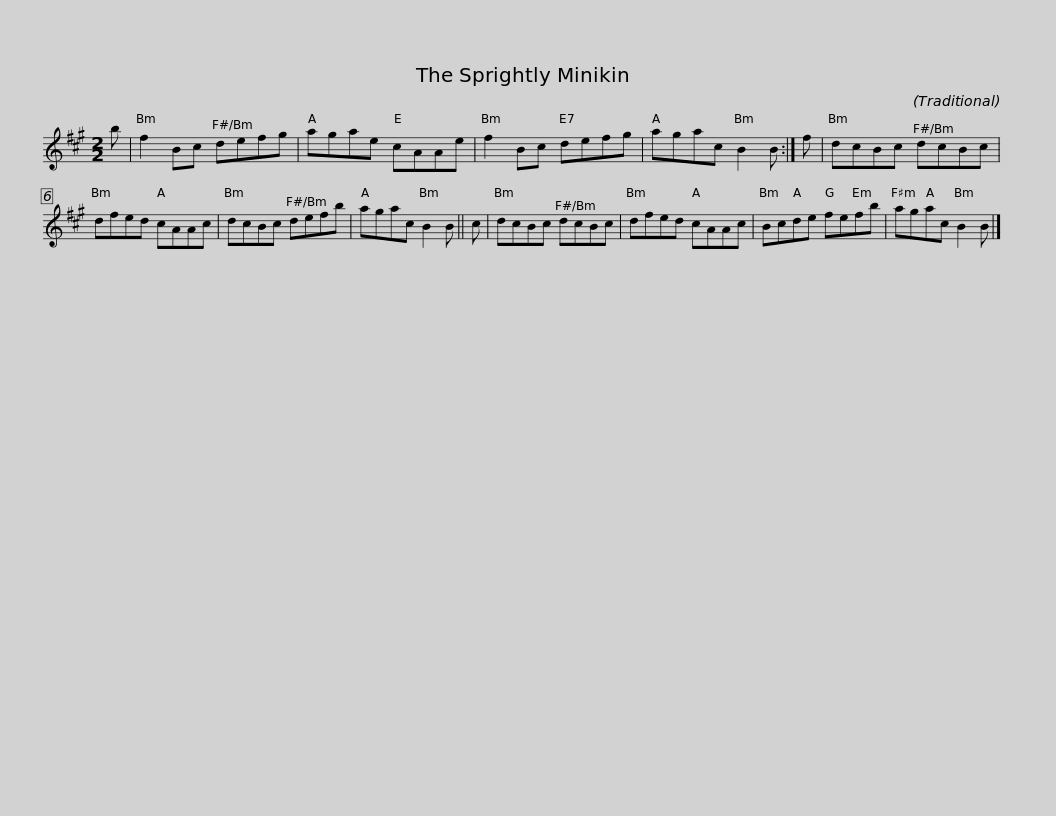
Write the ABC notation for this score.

X:1
L:1/8
M:2/2
I:linebreak $
K:A
V:1 treble
V:1
 b | f2 Bc defg | agae cAAe | f2 Bc defg | agac B2 B :| %5
 f | dcBc dcBc |$ dfed cAAc | dcBc defb | agac B2 B || %10
 c | dcBc dcBc | dfed cAAc |$ Bcde fefb | agac B2 B |] %15
